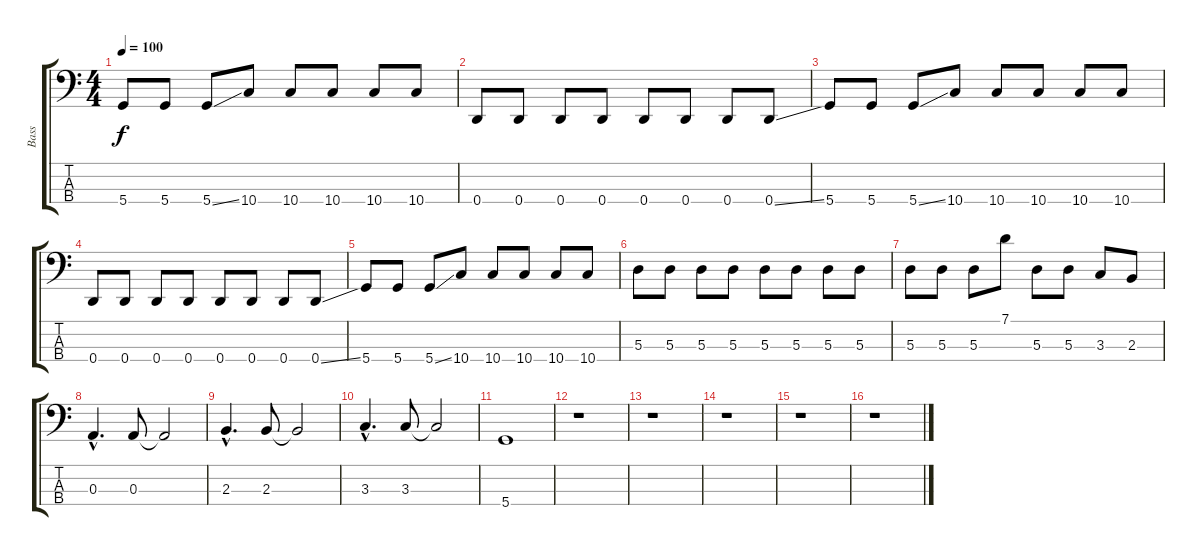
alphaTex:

\track ("Bass" "Bass") {instrument electricbassfinger}
\staff {score tabs}
\tuning (G2 D2 A1 D1) {hide}
\ts (4 4)
\tempo 100
\clef f4
\ks c
5.4.8{dy f} 5.4.8 5.4{ss}.8 10.4.8 10.4.8 10.4.8 10.4.8 10.4.8 |
0.4.8 0.4.8 0.4.8 0.4.8 0.4.8 0.4.8 0.4.8 0.4{ss}.8 |
5.4.8 5.4.8 5.4{ss}.8 10.4.8 10.4.8 10.4.8 10.4.8 10.4.8 |
0.4.8 0.4.8 0.4.8 0.4.8 0.4.8 0.4.8 0.4.8 0.4{ss}.8 |
5.4.8 5.4.8 5.4{ss}.8 10.4.8 10.4.8 10.4.8 10.4.8 10.4.8 |
5.3.8 5.3.8 5.3.8 5.3.8 5.3.8 5.3.8 5.3.8 5.3.8 |
5.3.8 5.3.8 5.3.8 7.1.8 5.3.8 5.3.8 3.3.8 2.3.8 |
0.3{hac}.4{d} 0.3.8 0.3{t}.2 |
2.3{hac}.4{d} 2.3.8 2.3{t}.2 |
3.3{hac}.4{d} 3.3.8 3.3{t}.2 |
5.4.1 |
r.1 |
r.1 |
r.1 |
r.1 |
r.1
